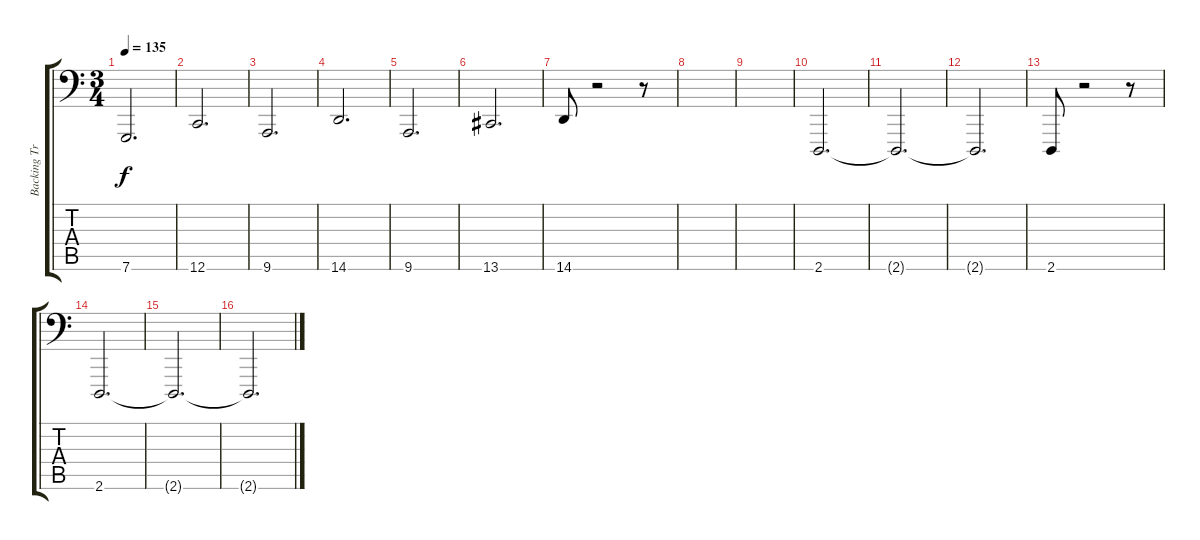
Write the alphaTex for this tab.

\track ("Backing Track" "Backing Tr") {instrument stringensemble2}
\staff {score tabs}
\tuning (E3 B2 G2 D2 A1 C1) {hide}
\ts (3 4)
\tempo 135
\clef f4
\ks c
7.6{t}.2{d dy f} |
12.6.2{d} |
9.6.2{d} |
14.6.2{d} |
9.6.2{d} |
13.6.2{d} |
14.6.8 r.2 r.8 |
|
|
2.6.2{d} |
2.6{t}.2{d} |
2.6{t}.2{d} |
2.6.8 r.2 r.8 |
2.6.2{d} |
2.6{t}.2{d} |
2.6{t}.2{d}
